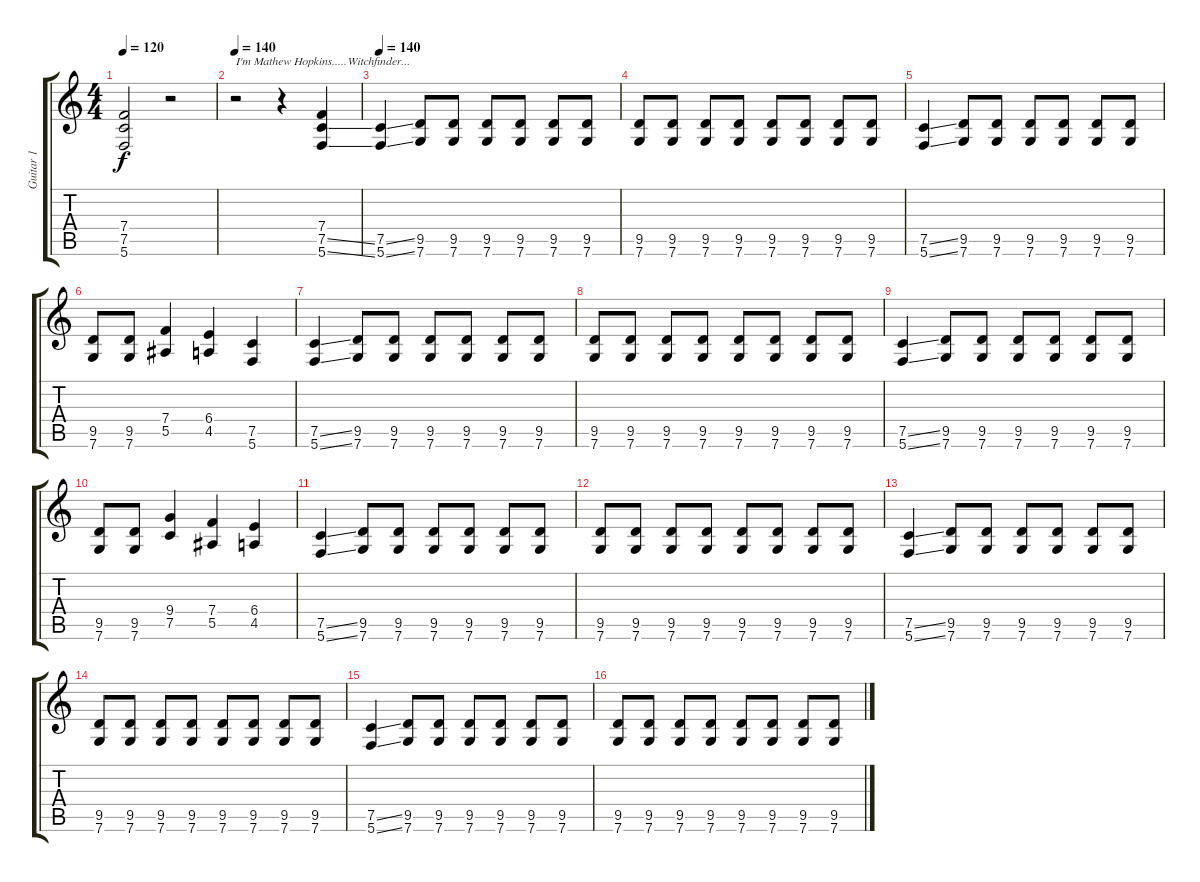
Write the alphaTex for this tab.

\track ("Guitar 1" "Guitar 1") {instrument distortionguitar}
\staff {score tabs}
\tuning (C4 G3 Eb3 Bb2 F2 C2) {hide}
\ts (4 4)
\tempo 120
\clef g2
\ks c
(7.4 7.5 5.6).2{dy f instrument distortionguitar} r.2 |
\tempo 140
r.2{txt "I'm Mathew Hopkins.....Witchfinder..."} r.4 (7.4 7.5{ss} 5.6{ss}).4 |
\tempo 140
(7.5{ss} 5.6{ss}).4 (9.5 7.6).8 (9.5 7.6).8 (9.5 7.6).8 (9.5 7.6).8 (9.5 7.6).8 (9.5 7.6).8 |
(9.5 7.6).8 (9.5 7.6).8 (9.5 7.6).8 (9.5 7.6).8 (9.5 7.6).8 (9.5 7.6).8 (9.5 7.6).8 (9.5 7.6).8 |
(7.5{ss} 5.6{ss}).4 (9.5 7.6).8 (9.5 7.6).8 (9.5 7.6).8 (9.5 7.6).8 (9.5 7.6).8 (9.5 7.6).8 |
(9.5 7.6).8 (9.5 7.6).8 (7.4 5.5).4 (6.4 4.5).4 (7.5 5.6).4 |
(7.5{ss} 5.6{ss}).4 (9.5 7.6).8 (9.5 7.6).8 (9.5 7.6).8 (9.5 7.6).8 (9.5 7.6).8 (9.5 7.6).8 |
(9.5 7.6).8 (9.5 7.6).8 (9.5 7.6).8 (9.5 7.6).8 (9.5 7.6).8 (9.5 7.6).8 (9.5 7.6).8 (9.5 7.6).8 |
(7.5{ss} 5.6{ss}).4 (9.5 7.6).8 (9.5 7.6).8 (9.5 7.6).8 (9.5 7.6).8 (9.5 7.6).8 (9.5 7.6).8 |
(9.5 7.6).8 (9.5 7.6).8 (9.4 7.5).4 (7.4 5.5).4 (6.4 4.5).4 |
(7.5{ss} 5.6{ss}).4 (9.5 7.6).8 (9.5 7.6).8 (9.5 7.6).8 (9.5 7.6).8 (9.5 7.6).8 (9.5 7.6).8 |
(9.5 7.6).8 (9.5 7.6).8 (9.5 7.6).8 (9.5 7.6).8 (9.5 7.6).8 (9.5 7.6).8 (9.5 7.6).8 (9.5 7.6).8 |
(7.5{ss} 5.6{ss}).4 (9.5 7.6).8 (9.5 7.6).8 (9.5 7.6).8 (9.5 7.6).8 (9.5 7.6).8 (9.5 7.6).8 |
(9.5 7.6).8 (9.5 7.6).8 (9.5 7.6).8 (9.5 7.6).8 (9.5 7.6).8 (9.5 7.6).8 (9.5 7.6).8 (9.5 7.6).8 |
(7.5{ss} 5.6{ss}).4 (9.5 7.6).8 (9.5 7.6).8 (9.5 7.6).8 (9.5 7.6).8 (9.5 7.6).8 (9.5 7.6).8 |
(9.5 7.6).8 (9.5 7.6).8 (9.5 7.6).8 (9.5 7.6).8 (9.5 7.6).8 (9.5 7.6).8 (9.5 7.6).8 (9.5 7.6).8
